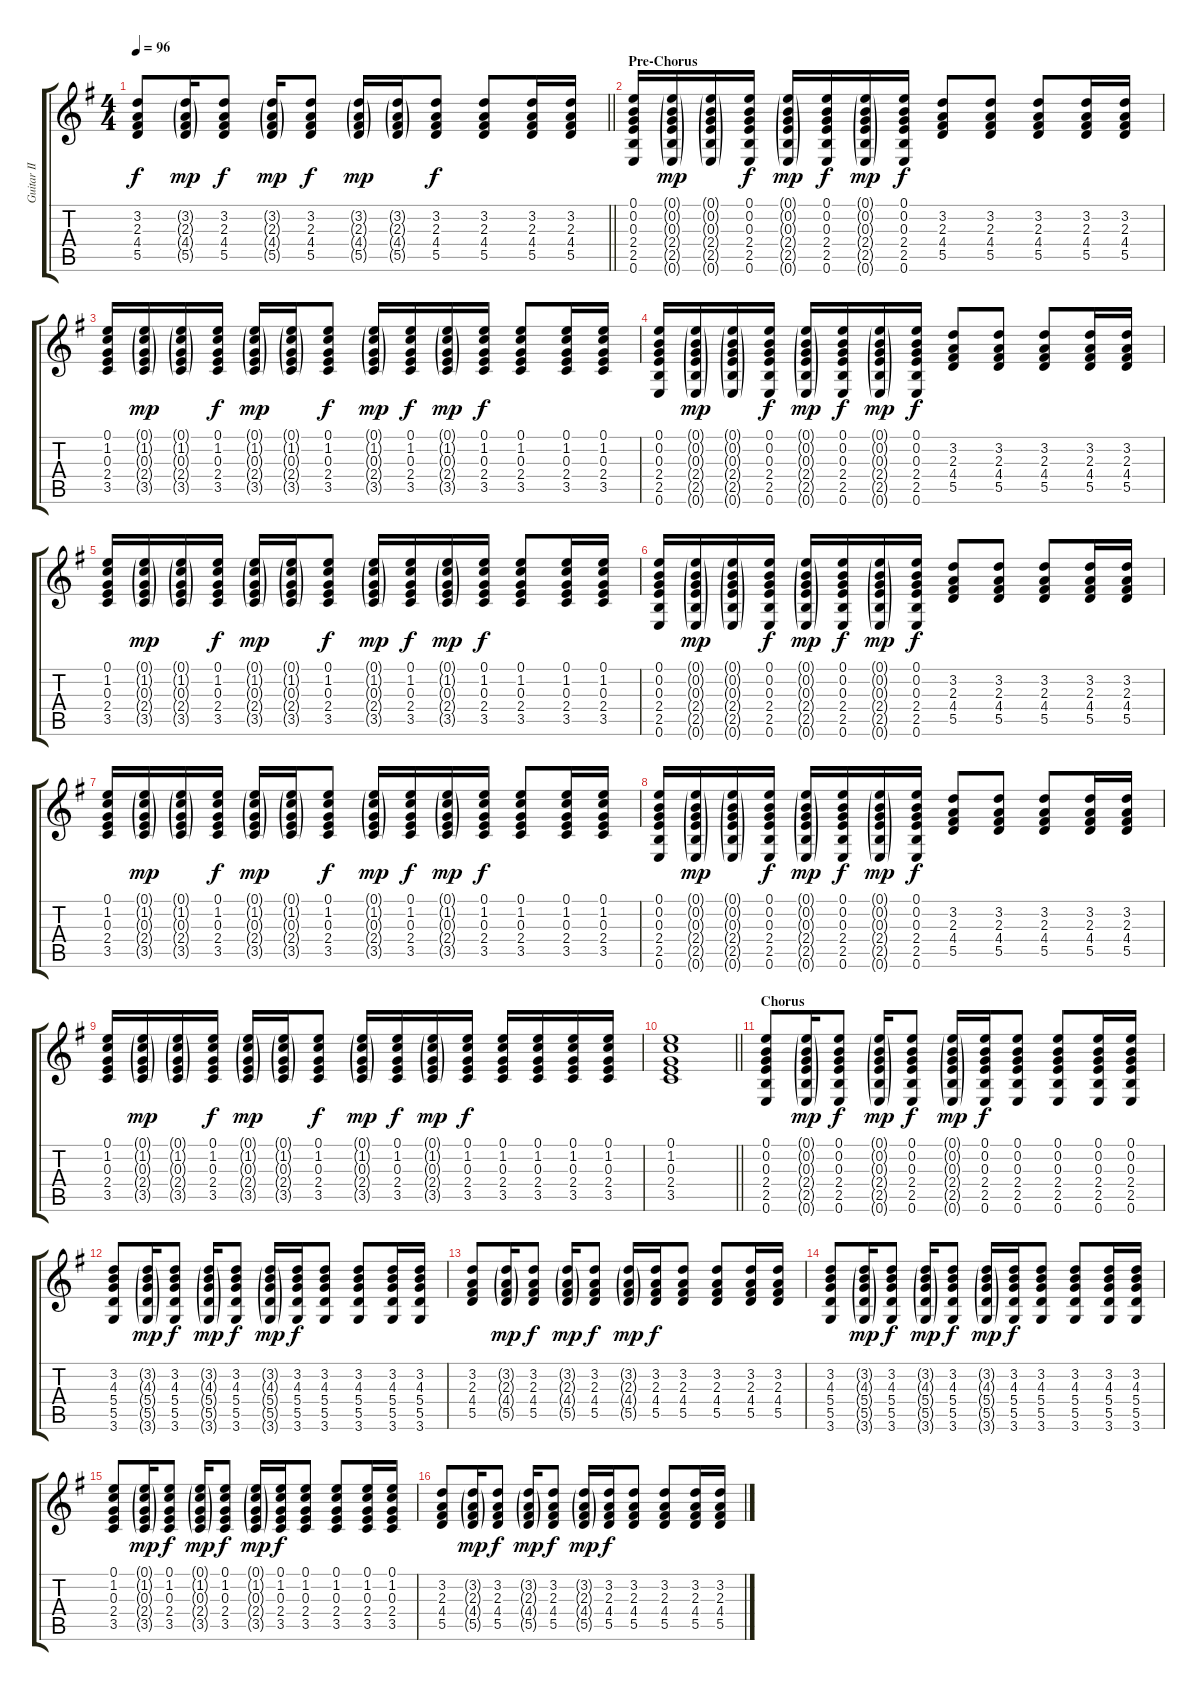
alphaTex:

\track ("Guitar II" "Guitar II") {instrument acousticguitarsteel}
\staff {score tabs}
\tuning (E4 B3 G3 D3 A2 E2) {hide}
\ts (4 4)
\tempo 96
\clef g2
\barLineRight lightlight
\ks g
(3.2 2.3 4.4 5.5).8{dy f} (3.2{g} 2.3{g} 4.4{g} 5.5{g}).16{dy mp} (3.2 2.3 4.4 5.5).8{dy f} (3.2{g} 2.3{g} 4.4{g} 5.5{g}).16{dy mp} (3.2 2.3 4.4 5.5).8{dy f} (3.2{g} 2.3{g} 4.4{g} 5.5{g}).16{dy mp} (3.2{g} 2.3{g} 4.4{g} 5.5{g}).16 (3.2 2.3 4.4 5.5).8{dy f} (3.2 2.3 4.4 5.5).8 (3.2 2.3 4.4 5.5).16 (3.2 2.3 4.4 5.5).16 |
\section ("" "Pre-Chorus")
(0.1 0.2 0.3 2.4 2.5 0.6).16 (0.1{g} 0.2{g} 0.3{g} 2.4{g} 2.5{g} 0.6{g}).16{dy mp} (0.1{g} 0.2{g} 0.3{g} 2.4{g} 2.5{g} 0.6{g}).16 (0.1 0.2 0.3 2.4 2.5 0.6).16{dy f} (0.1{g} 0.2{g} 0.3{g} 2.4{g} 2.5{g} 0.6{g}).16{dy mp} (0.1 0.2 0.3 2.4 2.5 0.6).16{dy f} (0.1{g} 0.2{g} 0.3{g} 2.4{g} 2.5{g} 0.6{g}).16{dy mp} (0.1 0.2 0.3 2.4 2.5 0.6).16{dy f} (3.2 2.3 4.4 5.5).8 (3.2 2.3 4.4 5.5).8 (3.2 2.3 4.4 5.5).8 (3.2 2.3 4.4 5.5).16 (3.2 2.3 4.4 5.5).16 |
(0.1 1.2 0.3 2.4 3.5).16 (0.1{g} 1.2{g} 0.3{g} 2.4{g} 3.5{g}).16{dy mp} (0.1{g} 1.2{g} 0.3{g} 2.4{g} 3.5{g}).16 (0.1 1.2 0.3 2.4 3.5).16{dy f} (0.1{g} 1.2{g} 0.3{g} 2.4{g} 3.5{g}).16{dy mp} (0.1{g} 1.2{g} 0.3{g} 2.4{g} 3.5{g}).16 (0.1 1.2 0.3 2.4 3.5).8{dy f} (0.1{g} 1.2{g} 0.3{g} 2.4{g} 3.5{g}).16{dy mp} (0.1 1.2 0.3 2.4 3.5).16{dy f} (0.1{g} 1.2{g} 0.3{g} 2.4{g} 3.5{g}).16{dy mp} (0.1 1.2 0.3 2.4 3.5).16{dy f} (0.1 1.2 0.3 2.4 3.5).8 (0.1 1.2 0.3 2.4 3.5).16 (0.1 1.2 0.3 2.4 3.5).16 |
(0.1 0.2 0.3 2.4 2.5 0.6).16 (0.1{g} 0.2{g} 0.3{g} 2.4{g} 2.5{g} 0.6{g}).16{dy mp} (0.1{g} 0.2{g} 0.3{g} 2.4{g} 2.5{g} 0.6{g}).16 (0.1 0.2 0.3 2.4 2.5 0.6).16{dy f} (0.1{g} 0.2{g} 0.3{g} 2.4{g} 2.5{g} 0.6{g}).16{dy mp} (0.1 0.2 0.3 2.4 2.5 0.6).16{dy f} (0.1{g} 0.2{g} 0.3{g} 2.4{g} 2.5{g} 0.6{g}).16{dy mp} (0.1 0.2 0.3 2.4 2.5 0.6).16{dy f} (3.2 2.3 4.4 5.5).8 (3.2 2.3 4.4 5.5).8 (3.2 2.3 4.4 5.5).8 (3.2 2.3 4.4 5.5).16 (3.2 2.3 4.4 5.5).16 |
(0.1 1.2 0.3 2.4 3.5).16 (0.1{g} 1.2{g} 0.3{g} 2.4{g} 3.5{g}).16{dy mp} (0.1{g} 1.2{g} 0.3{g} 2.4{g} 3.5{g}).16 (0.1 1.2 0.3 2.4 3.5).16{dy f} (0.1{g} 1.2{g} 0.3{g} 2.4{g} 3.5{g}).16{dy mp} (0.1{g} 1.2{g} 0.3{g} 2.4{g} 3.5{g}).16 (0.1 1.2 0.3 2.4 3.5).8{dy f} (0.1{g} 1.2{g} 0.3{g} 2.4{g} 3.5{g}).16{dy mp} (0.1 1.2 0.3 2.4 3.5).16{dy f} (0.1{g} 1.2{g} 0.3{g} 2.4{g} 3.5{g}).16{dy mp} (0.1 1.2 0.3 2.4 3.5).16{dy f} (0.1 1.2 0.3 2.4 3.5).8 (0.1 1.2 0.3 2.4 3.5).16 (0.1 1.2 0.3 2.4 3.5).16 |
(0.1 0.2 0.3 2.4 2.5 0.6).16 (0.1{g} 0.2{g} 0.3{g} 2.4{g} 2.5{g} 0.6{g}).16{dy mp} (0.1{g} 0.2{g} 0.3{g} 2.4{g} 2.5{g} 0.6{g}).16 (0.1 0.2 0.3 2.4 2.5 0.6).16{dy f} (0.1{g} 0.2{g} 0.3{g} 2.4{g} 2.5{g} 0.6{g}).16{dy mp} (0.1 0.2 0.3 2.4 2.5 0.6).16{dy f} (0.1{g} 0.2{g} 0.3{g} 2.4{g} 2.5{g} 0.6{g}).16{dy mp} (0.1 0.2 0.3 2.4 2.5 0.6).16{dy f} (3.2 2.3 4.4 5.5).8 (3.2 2.3 4.4 5.5).8 (3.2 2.3 4.4 5.5).8 (3.2 2.3 4.4 5.5).16 (3.2 2.3 4.4 5.5).16 |
(0.1 1.2 0.3 2.4 3.5).16 (0.1{g} 1.2{g} 0.3{g} 2.4{g} 3.5{g}).16{dy mp} (0.1{g} 1.2{g} 0.3{g} 2.4{g} 3.5{g}).16 (0.1 1.2 0.3 2.4 3.5).16{dy f} (0.1{g} 1.2{g} 0.3{g} 2.4{g} 3.5{g}).16{dy mp} (0.1{g} 1.2{g} 0.3{g} 2.4{g} 3.5{g}).16 (0.1 1.2 0.3 2.4 3.5).8{dy f} (0.1{g} 1.2{g} 0.3{g} 2.4{g} 3.5{g}).16{dy mp} (0.1 1.2 0.3 2.4 3.5).16{dy f} (0.1{g} 1.2{g} 0.3{g} 2.4{g} 3.5{g}).16{dy mp} (0.1 1.2 0.3 2.4 3.5).16{dy f} (0.1 1.2 0.3 2.4 3.5).8 (0.1 1.2 0.3 2.4 3.5).16 (0.1 1.2 0.3 2.4 3.5).16 |
(0.1 0.2 0.3 2.4 2.5 0.6).16 (0.1{g} 0.2{g} 0.3{g} 2.4{g} 2.5{g} 0.6{g}).16{dy mp} (0.1{g} 0.2{g} 0.3{g} 2.4{g} 2.5{g} 0.6{g}).16 (0.1 0.2 0.3 2.4 2.5 0.6).16{dy f} (0.1{g} 0.2{g} 0.3{g} 2.4{g} 2.5{g} 0.6{g}).16{dy mp} (0.1 0.2 0.3 2.4 2.5 0.6).16{dy f} (0.1{g} 0.2{g} 0.3{g} 2.4{g} 2.5{g} 0.6{g}).16{dy mp} (0.1 0.2 0.3 2.4 2.5 0.6).16{dy f} (3.2 2.3 4.4 5.5).8 (3.2 2.3 4.4 5.5).8 (3.2 2.3 4.4 5.5).8 (3.2 2.3 4.4 5.5).16 (3.2 2.3 4.4 5.5).16 |
(0.1 1.2 0.3 2.4 3.5).16 (0.1{g} 1.2{g} 0.3{g} 2.4{g} 3.5{g}).16{dy mp} (0.1{g} 1.2{g} 0.3{g} 2.4{g} 3.5{g}).16 (0.1 1.2 0.3 2.4 3.5).16{dy f} (0.1{g} 1.2{g} 0.3{g} 2.4{g} 3.5{g}).16{dy mp} (0.1{g} 1.2{g} 0.3{g} 2.4{g} 3.5{g}).16 (0.1 1.2 0.3 2.4 3.5).8{dy f} (0.1{g} 1.2{g} 0.3{g} 2.4{g} 3.5{g}).16{dy mp} (0.1 1.2 0.3 2.4 3.5).16{dy f} (0.1{g} 1.2{g} 0.3{g} 2.4{g} 3.5{g}).16{dy mp} (0.1 1.2 0.3 2.4 3.5).16{dy f} (0.1 1.2 0.3 2.4 3.5).16 (0.1 1.2 0.3 2.4 3.5).16 (0.1 1.2 0.3 2.4 3.5).16 (0.1 1.2 0.3 2.4 3.5).16 |
\barLineRight lightlight
(0.1 1.2 0.3 2.4 3.5).1 |
\section ("" "Chorus")
(0.1 0.2 0.3 2.4 2.5 0.6).8 (0.1{g} 0.2{g} 0.3{g} 2.4{g} 2.5{g} 0.6{g}).16{dy mp} (0.1 0.2 0.3 2.4 2.5 0.6).8{dy f} (0.1{g} 0.2{g} 0.3{g} 2.4{g} 2.5{g} 0.6{g}).16{dy mp} (0.1 0.2 0.3 2.4 2.5 0.6).8{dy f} (0.1{g} 0.2{g} 0.3{g} 2.4{g} 2.5{g} 0.6{g}).16{dy mp} (0.1 0.2 0.3 2.4 2.5 0.6).16{dy f} (0.1 0.2 0.3 2.4 2.5 0.6).8 (0.1 0.2 0.3 2.4 2.5 0.6).8 (0.1 0.2 0.3 2.4 2.5 0.6).16 (0.1 0.2 0.3 2.4 2.5 0.6).16 |
(3.2 4.3 5.4 5.5 3.6).8 (3.2{g} 4.3{g} 5.4{g} 5.5{g} 3.6{g}).16{dy mp} (3.2 4.3 5.4 5.5 3.6).8{dy f} (3.2{g} 4.3{g} 5.4{g} 5.5{g} 3.6{g}).16{dy mp} (3.2 4.3 5.4 5.5 3.6).8{dy f} (3.2{g} 4.3{g} 5.4{g} 5.5{g} 3.6{g}).16{dy mp} (3.2 4.3 5.4 5.5 3.6).16{dy f} (3.2 4.3 5.4 5.5 3.6).8 (3.2 4.3 5.4 5.5 3.6).8 (3.2 4.3 5.4 5.5 3.6).16 (3.2 4.3 5.4 5.5 3.6).16 |
(3.2 2.3 4.4 5.5).8 (3.2{g} 2.3{g} 4.4{g} 5.5{g}).16{dy mp} (3.2 2.3 4.4 5.5).8{dy f} (3.2{g} 2.3{g} 4.4{g} 5.5{g}).16{dy mp} (3.2 2.3 4.4 5.5).8{dy f} (3.2{g} 2.3{g} 4.4{g} 5.5{g}).16{dy mp} (3.2 2.3 4.4 5.5).16{dy f} (3.2 2.3 4.4 5.5).8 (3.2 2.3 4.4 5.5).8 (3.2 2.3 4.4 5.5).16 (3.2 2.3 4.4 5.5).16 |
(3.2 4.3 5.4 5.5 3.6).8 (3.2{g} 4.3{g} 5.4{g} 5.5{g} 3.6{g}).16{dy mp} (3.2 4.3 5.4 5.5 3.6).8{dy f} (3.2{g} 4.3{g} 5.4{g} 5.5{g} 3.6{g}).16{dy mp} (3.2 4.3 5.4 5.5 3.6).8{dy f} (3.2{g} 4.3{g} 5.4{g} 5.5{g} 3.6{g}).16{dy mp} (3.2 4.3 5.4 5.5 3.6).16{dy f} (3.2 4.3 5.4 5.5 3.6).8 (3.2 4.3 5.4 5.5 3.6).8 (3.2 4.3 5.4 5.5 3.6).16 (3.2 4.3 5.4 5.5 3.6).16 |
(0.1 1.2 0.3 2.4 3.5).8 (0.1{g} 1.2{g} 0.3{g} 2.4{g} 3.5{g}).16{dy mp} (0.1 1.2 0.3 2.4 3.5).8{dy f} (0.1{g} 1.2{g} 0.3{g} 2.4{g} 3.5{g}).16{dy mp} (0.1 1.2 0.3 2.4 3.5).8{dy f} (0.1{g} 1.2{g} 0.3{g} 2.4{g} 3.5{g}).16{dy mp} (0.1 1.2 0.3 2.4 3.5).16{dy f} (0.1 1.2 0.3 2.4 3.5).8 (0.1 1.2 0.3 2.4 3.5).8 (0.1 1.2 0.3 2.4 3.5).16 (0.1 1.2 0.3 2.4 3.5).16 |
(3.2 2.3 4.4 5.5).8 (3.2{g} 2.3{g} 4.4{g} 5.5{g}).16{dy mp} (3.2 2.3 4.4 5.5).8{dy f} (3.2{g} 2.3{g} 4.4{g} 5.5{g}).16{dy mp} (3.2 2.3 4.4 5.5).8{dy f} (3.2{g} 2.3{g} 4.4{g} 5.5{g}).16{dy mp} (3.2 2.3 4.4 5.5).16{dy f} (3.2 2.3 4.4 5.5).8 (3.2 2.3 4.4 5.5).8 (3.2 2.3 4.4 5.5).16 (3.2 2.3 4.4 5.5).16
